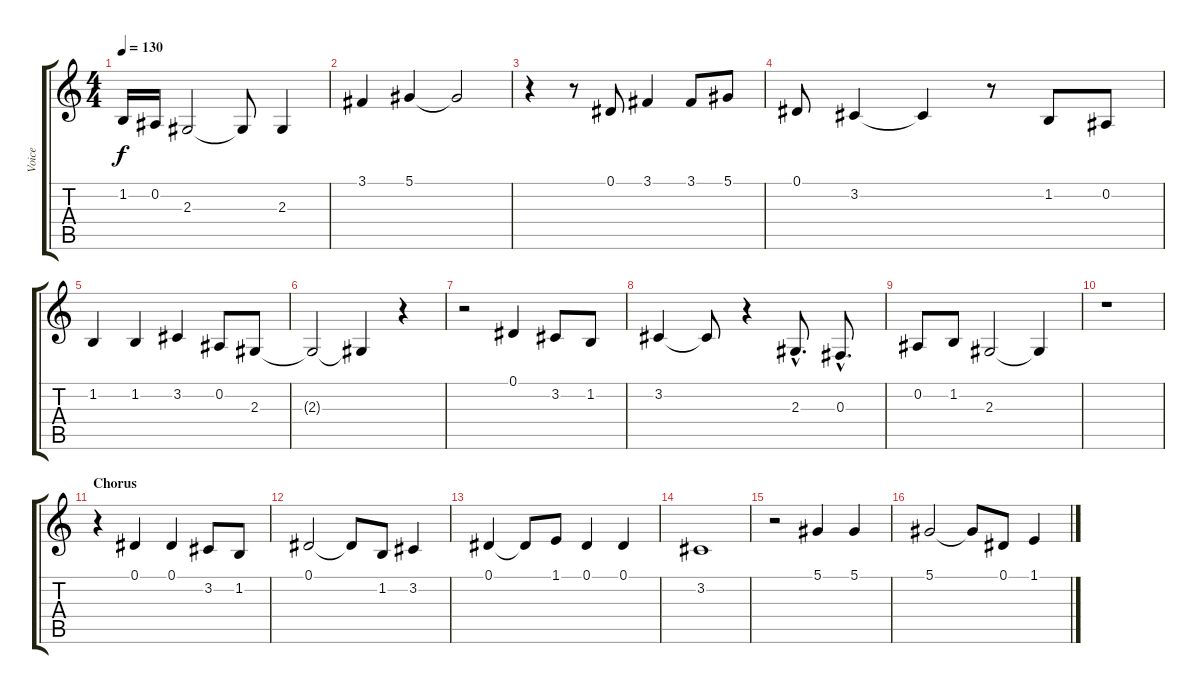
\track ("Voice" "Voice") {instrument tenorsax}
\staff {score tabs}
\tuning (Eb4 Bb3 Gb3 Db3 Ab2 Eb2) {hide}
\ts (4 4)
\tempo 130
\clef g2
\ks c
1.2.16{dy f} 0.2.16 2.3.2 2.3{t}.8 2.3.4 |
3.1.4 5.1.4 5.1{t}.2 |
r.4 r.8 0.1.8 3.1.4 3.1.8 5.1.8 |
0.1.8 3.2.4 3.2{t}.4 r.8 1.2.8 0.2.8 |
1.2.4 1.2.4 3.2.4 0.2.8 2.3.8 |
2.3{t}.2 2.3{t}.4 r.4 |
r.2 0.1.4 3.2.8 1.2.8 |
3.2.4 3.2{t}.8 r.4 2.3{hac}.8{d} 0.3{hac}.8{d} |
0.2.8 1.2.8 2.3.2 2.3{t}.4 |
r.1 |
\section ("" "Chorus")
r.4 0.1.4 0.1.4 3.2.8 1.2.8 |
0.1.2 0.1{t}.8 1.2.8 3.2.4 |
0.1.4 0.1{t}.8 1.1.8 0.1.4 0.1.4 |
3.2.1 |
r.2 5.1.4 5.1.4 |
5.1.2 5.1{t}.8 0.1.8 1.1.4
